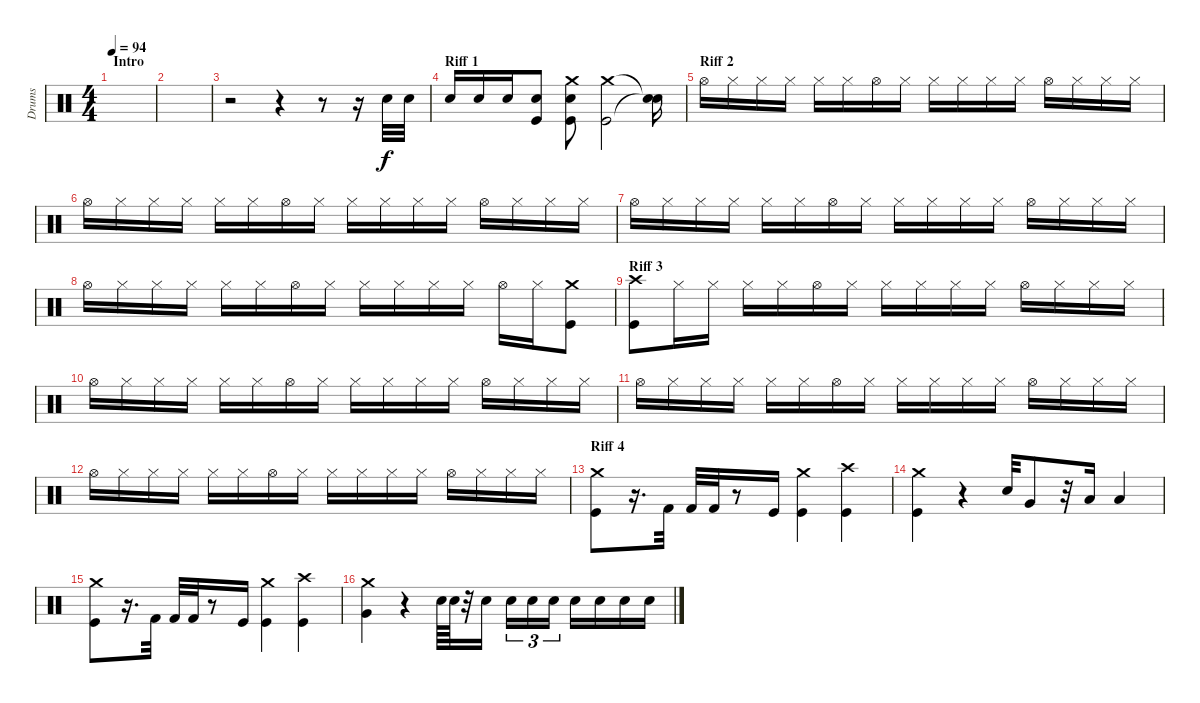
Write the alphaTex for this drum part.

\track ("Drums" "Drums") {instrument percussion}
\staff {score}
\articulation defaults
\ts (4 4)
\section ("" "Intro")
\tempo 94
\clef neutral
\ks c
|
|
r.2 r.4 r.8 r.16 "Electric Snare (hit)".32 "Electric Snare (hit)".32 |
\section ("" "Riff 1")
"Electric Snare (hit)".16 "Electric Snare (hit)".16 "Electric Snare (hit)".16 ("Electric Snare (hit)" "Kick (hit)").8 ("Electric Snare (hit)" "Kick (hit)" "Crash medium (hit)").8 ("Kick (hit)" "Crash medium (hit)").2 ("Snare (hit)"{t} "Snare (hit)"{t}).16 |
\section ("" "Riff 2")
"Hi-Hat (open)".16 "Hi-Hat (closed)".16 "Hi-Hat (closed)".16 "Hi-Hat (closed)".16 "Hi-Hat (closed)".16 "Hi-Hat (closed)".16 "Hi-Hat (open)".16 "Hi-Hat (closed)".16 "Hi-Hat (closed)".16 "Hi-Hat (closed)".16 "Hi-Hat (closed)".16 "Hi-Hat (closed)".16 "Hi-Hat (open)".16 "Hi-Hat (closed)".16 "Hi-Hat (closed)".16 "Hi-Hat (closed)".16 |
"Hi-Hat (open)".16 "Hi-Hat (closed)".16 "Hi-Hat (closed)".16 "Hi-Hat (closed)".16 "Hi-Hat (closed)".16 "Hi-Hat (closed)".16 "Hi-Hat (open)".16 "Hi-Hat (closed)".16 "Hi-Hat (closed)".16 "Hi-Hat (closed)".16 "Hi-Hat (closed)".16 "Hi-Hat (closed)".16 "Hi-Hat (open)".16 "Hi-Hat (closed)".16 "Hi-Hat (closed)".16 "Hi-Hat (closed)".16 |
"Hi-Hat (open)".16 "Hi-Hat (closed)".16 "Hi-Hat (closed)".16 "Hi-Hat (closed)".16 "Hi-Hat (closed)".16 "Hi-Hat (closed)".16 "Hi-Hat (open)".16 "Hi-Hat (closed)".16 "Hi-Hat (closed)".16 "Hi-Hat (closed)".16 "Hi-Hat (closed)".16 "Hi-Hat (closed)".16 "Hi-Hat (open)".16 "Hi-Hat (closed)".16 "Hi-Hat (closed)".16 "Hi-Hat (closed)".16 |
"Hi-Hat (open)".16 "Hi-Hat (closed)".16 "Hi-Hat (closed)".16 "Hi-Hat (closed)".16 "Hi-Hat (closed)".16 "Hi-Hat (closed)".16 "Hi-Hat (open)".16 "Hi-Hat (closed)".16 "Hi-Hat (closed)".16 "Hi-Hat (closed)".16 "Hi-Hat (closed)".16 "Hi-Hat (closed)".16 "Hi-Hat (open)".16 "Hi-Hat (closed)".16 ("Kick (hit)" "Crash medium (hit)").8 |
\section ("" "Riff 3")
("Kick (hit)" "Crash high (hit)").8 "Hi-Hat (closed)".16 "Hi-Hat (closed)".16 "Hi-Hat (closed)".16 "Hi-Hat (closed)".16 "Hi-Hat (open)".16 "Hi-Hat (closed)".16 "Hi-Hat (closed)".16 "Hi-Hat (closed)".16 "Hi-Hat (closed)".16 "Hi-Hat (closed)".16 "Hi-Hat (open)".16 "Hi-Hat (closed)".16 "Hi-Hat (closed)".16 "Hi-Hat (closed)".16 |
"Hi-Hat (open)".16 "Hi-Hat (closed)".16 "Hi-Hat (closed)".16 "Hi-Hat (closed)".16 "Hi-Hat (closed)".16 "Hi-Hat (closed)".16 "Hi-Hat (open)".16 "Hi-Hat (closed)".16 "Hi-Hat (closed)".16 "Hi-Hat (closed)".16 "Hi-Hat (closed)".16 "Hi-Hat (closed)".16 "Hi-Hat (open)".16 "Hi-Hat (closed)".16 "Hi-Hat (closed)".16 "Hi-Hat (closed)".16 |
"Hi-Hat (open)".16 "Hi-Hat (closed)".16 "Hi-Hat (closed)".16 "Hi-Hat (closed)".16 "Hi-Hat (closed)".16 "Hi-Hat (closed)".16 "Hi-Hat (open)".16 "Hi-Hat (closed)".16 "Hi-Hat (closed)".16 "Hi-Hat (closed)".16 "Hi-Hat (closed)".16 "Hi-Hat (closed)".16 "Hi-Hat (open)".16 "Hi-Hat (closed)".16 "Hi-Hat (closed)".16 "Hi-Hat (closed)".16 |
"Hi-Hat (open)".16 "Hi-Hat (closed)".16 "Hi-Hat (closed)".16 "Hi-Hat (closed)".16 "Hi-Hat (closed)".16 "Hi-Hat (closed)".16 "Hi-Hat (open)".16 "Hi-Hat (closed)".16 "Hi-Hat (closed)".16 "Hi-Hat (closed)".16 "Hi-Hat (closed)".16 "Hi-Hat (closed)".16 "Hi-Hat (open)".16 "Hi-Hat (closed)".16 "Hi-Hat (closed)".16 "Hi-Hat (closed)".16 |
\section ("" "Riff 4")
("Kick (hit)" "Crash medium (hit)").8 r.16{d} "Kick (hit) 2".32 "Kick (hit) 2".32 "Kick (hit) 2".32 r.8 "Kick (hit)".16 ("Kick (hit)" "Crash medium (hit)").4 ("Kick (hit)" "Crash high (hit)").4 |
("Kick (hit)" "Crash medium (hit)").4 r.4 "Snare (hit) 2".32 "Very Low Tom (hit)".8 r.32 "Low Tom (hit)".16 "Low Floor Tom (hit)".4 |
("Kick (hit)" "Crash medium (hit)").8 r.16{d} "Kick (hit) 2".32 "Kick (hit) 2".32 "Kick (hit) 2".32 r.8 "Kick (hit)".16 ("Kick (hit)" "Crash medium (hit)").4 ("Kick (hit)" "Crash high (hit)").4 |
("Crash medium (hit)" "Very Low Tom (hit)").4 r.4 "Electric Snare (hit)".64 "Electric Snare (hit)".64 r.32 "Electric Snare (hit)".16 "Electric Snare (hit)".16{tu (3 2)} "Electric Snare (hit)".16{tu (3 2)} "Electric Snare (hit)".16{tu (3 2)} "Electric Snare (hit)".16 "Electric Snare (hit)".16 "Electric Snare (hit)".16 "Electric Snare (hit)".16
